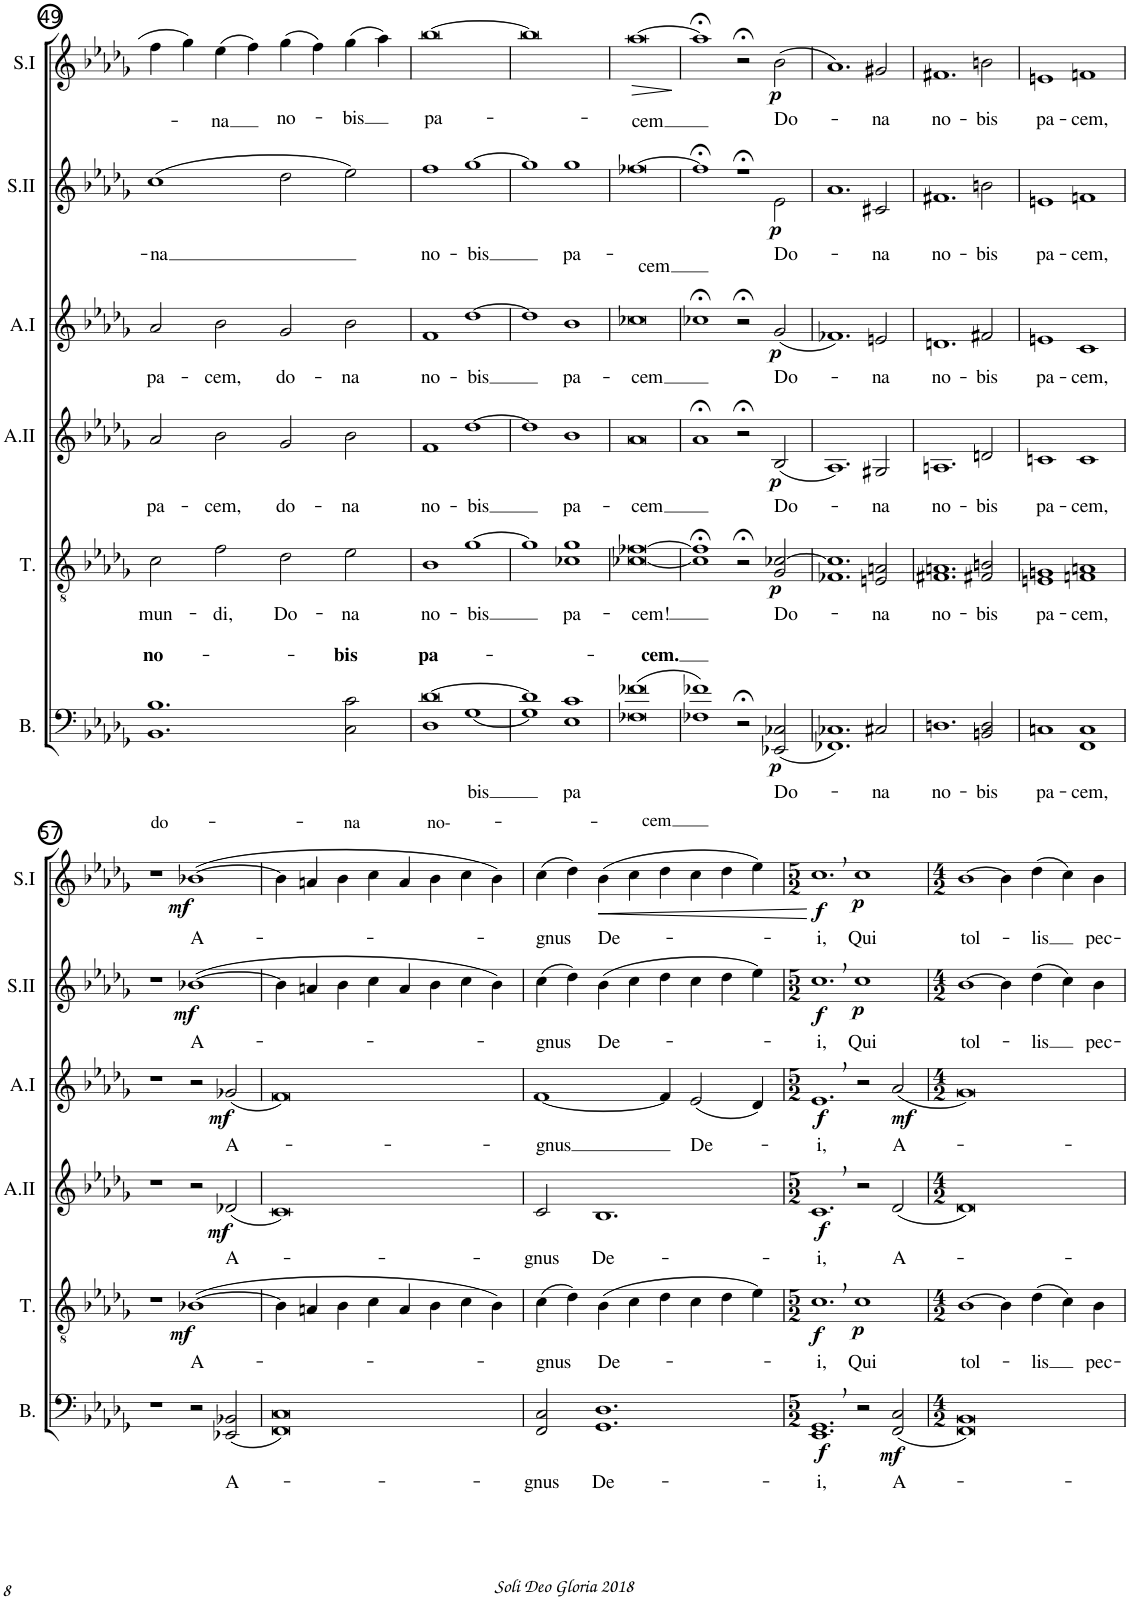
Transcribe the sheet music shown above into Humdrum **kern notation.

**kern	**text	**text	**dynam	**kern	**text	**dynam	**kern	**text	**dynam	**kern	**text	**dynam	**kern	**text	**dynam	**kern	**text	**dynam
*part6	*part6	*part6	*part6	*part5	*part5	*part5	*part4	*part4	*part4	*part3	*part3	*part3	*part2	*part2	*part2	*part1	*part1	*part1
*staff6	*staff6	*staff6	*staff6	*staff5	*staff5	*staff5	*staff4	*staff4	*staff4	*staff3	*staff3	*staff3	*staff2	*staff2	*staff2	*staff1	*staff1	*staff1
*I"Bass	*	*	*	*I"Tenor	*	*	*I"Alto II	*	*	*I"Alto I	*	*	*I"Soprano II	*	*	*I"Soprano I	*	*
*I'B.	*	*	*	*I'T.	*	*	*I'A.II	*	*	*I'A.I	*	*	*I'S.II	*	*	*I'S.I	*	*
!!LO:PB:g=z
*clefF4	*	*	*	*clefGv2	*	*	*clefG2	*	*	*clefG2	*	*	*clefG2	*	*	*clefG2	*	*
*k[b-e-a-d-g-]	*	*	*	*k[b-e-a-d-g-]	*	*	*k[b-e-a-d-g-]	*	*	*k[b-e-a-d-g-]	*	*	*k[b-e-a-d-g-]	*	*	*k[b-e-a-d-g-]	*	*
*M4/2	*	*	*	*M4/2	*	*	*M4/2	*	*	*M4/2	*	*	*M4/2	*	*	*M4/2	*	*
=49	=49	=49	=49	=49	=49	=49	=49	=49	=49	=49	=49	=49	=49	=49	=49	=49	=49	=49
!	!LO:LY:a	!LO:LY:b	!	!	!LO:LY:b	!	!	!LO:LY:b	!	!	!LO:LY:b	!	!	!LO:LY:b	!	!	!	!
1.BB- 1.B-	no-	do-	.	2c\	mun-	.	2a-/	pa-	.	2a-/	pa-	.	(1cc	na	.	4ff\	.	.
.	.	.	.	.	.	.	.	.	.	.	.	.	.	.	.	4gg-\	.	.
!	!	!	!	!	!LO:LY:b	!	!	!LO:LY:b	!	!	!LO:LY:b	!	!	!	!	!	!LO:LY:b	!
.	.	.	.	2f\	-di,	.	2b-\	-cem,	.	2b-\	-cem,	.	.	.	.	(4ee-\	-na	.
.	.	.	.	.	.	.	.	.	.	.	.	.	.	.	.	4ff\)	.	.
!	!	!	!	!	!LO:LY:b	!	!	!LO:LY:b	!	!	!LO:LY:b	!	!	!	!	!	!LO:LY:b	!
.	.	.	.	2d-\	Do-	.	2g-/	do-	.	2g-/	do-	.	2dd-\	.	.	(4gg-\	no-	.
.	.	.	.	.	.	.	.	.	.	.	.	.	.	.	.	4ff\)	.	.
!	!LO:LY:a	!LO:LY:b	!	!	!LO:LY:b	!	!	!LO:LY:b	!	!	!LO:LY:b	!	!	!	!	!	!LO:LY:b	!
2C\ 2c\	-bis	-na	.	2e-\	-na	.	2b-\	-na	.	2b-\	-na	.	2ee-\)	.	.	(4gg-\	-bis	.
.	.	.	.	.	.	.	.	.	.	.	.	.	.	.	.	4aa-\)	.	.
=50	=50	=50	=50	=50	=50	=50	=50	=50	=50	=50	=50	=50	=50	=50	=50	=50	=50	=50
!	!LO:LY:a	!LO:LY:b	!	!	!LO:LY:b	!	!	!LO:LY:b	!	!	!LO:LY:b	!	!	!LO:LY:b	!	!	!LO:LY:b	!
*^	*	*	*	*	*	*	*	*	*	*	*	*	*	*	*	*	*	*
[0d-	1D-	pa-	no--	.	1B-	no-	.	1f	no-	.	1f	no-	.	1ff	no-	.	[0bb-	pa-	.
!	!	!LO:LY:b	!	!	!	!LO:LY:b	!	!	!LO:LY:b	!	!	!LO:LY:b	!	!	!LO:LY:b	!	!	!	!
.	[1G-	bis	.	.	[1g-	-bis	.	[1dd-	-bis	.	[1dd-	-bis	.	[1gg-	-bis	.	.	.	.
=51	=51	=51	=51	=51	=51	=51	=51	=51	=51	=51	=51	=51	=51	=51	=51	=51	=51	=51	=51
1d-]	1G-]	.	.	.	1g-]	.	.	1dd-]	.	.	1dd-]	.	.	1gg-]	.	.	0bb-]	.	.
!	!	!LO:LY:b	!	!	!	!LO:LY:b	!	!	!LO:LY:b	!	!	!LO:LY:b	!	!	!LO:LY:b	!	!	!	!
1c	1E-	pa	.	.	1c-X 1g-	pa-	.	1b-	pa-	.	1b-	pa-	.	1gg-	pa-	.	.	.	.
=52	=52	=52	=52	=52	=52	=52	=52	=52	=52	=52	=52	=52	=52	=52	=52	=52	=52	=52	=52
!	!	!LO:LY:a	!LO:LY:b	!	!	!LO:LY:b	!	!	!LO:LY:b	!	!	!LO:LY:b	!	!	!LO:LY:b	!	!	!LO:LY:b	!LO:HP:b
*v	*v	*	*	*	*	*	*	*	*	*	*	*	*	*	*	*	*	*	*
(0F-X 0f-X	-cem.	cem	.	[0c-X [0f-X	-cem!	.	0a-	-cem	.	0cc-X	-cem	.	[0ff-X	-cem	.	[0aa-	-cem	>
.	.	.	.	.	.	.	.	.	.	.	.	.	.	.	.	.	.	]
=53	=53	=53	=53	=53	=53	=53	=53	=53	=53	=53	=53	=53	=53	=53	=53	=53	=53	=53
*	*	*	*	*	*	*	*	*	*	*	*	*	*^	*	*	*	*	*
1F-X 1f-X)	.	.	.	1c-];< 1f-];<	.	.	1a-;<	.	.	1cc-X;<	.	.	1ff-;<]	1.ryy	.	.	1aa-;<]	.	.
2r;<	.	.	.	2r;<	.	.	2r;<	.	.	2r;<	.	.	1r;<	.	.	.	2r;<	.	.
!	!LO:LY:b	!	!LO:DY:b	!	!LO:LY:b	!LO:DY:b	!	!LO:LY:b	!LO:DY:b	!	!LO:LY:b	!LO:DY:b	!	!	!LO:LY:b	!LO:DY:b	!	!LO:LY:b	!LO:DY:b
(2EE-X/ 2C-X/	Do-	.	p	2G-/ [2c-X/	Do-	p	(2B-/	Do-	p	(2g-/	Do-	p	.	2e-\	Do-	p	(2b-\	Do-	p
*	*	*	*	*	*	*	*	*	*	*	*	*	*v	*v	*	*	*	*	*
=54	=54	=54	=54	=54	=54	=54	=54	=54	=54	=54	=54	=54	=54	=54	=54	=54	=54	=54
1.FF-X 1.C-X)	.	.	.	1.F-X 1.c-]	.	.	1.A-)	.	.	1.f-X)	.	.	1.a-	.	.	1.a-)	.	.
!	!LO:LY:b	!	!	!	!LO:LY:b	!	!	!LO:LY:b	!	!	!LO:LY:b	!	!	!LO:LY:b	!	!	!LO:LY:b	!
2C#X/	-na	.	.	2En/ 2An/	-na	.	2G#X/	-na	.	2en/	-na	.	2c#X/	-na	.	2g#X/	-na	.
=55	=55	=55	=55	=55	=55	=55	=55	=55	=55	=55	=55	=55	=55	=55	=55	=55	=55	=55
!	!LO:LY:b	!	!	!	!LO:LY:b	!	!	!LO:LY:b	!	!	!LO:LY:b	!	!	!LO:LY:b	!	!	!LO:LY:b	!
1.Dn	no-	.	.	1.F#X 1.An	no-	.	1.An	no-	.	1.dn	no-	.	1.f#X	no-	.	1.f#X	no-	.
!	!LO:LY:b	!	!	!	!LO:LY:b	!	!	!LO:LY:b	!	!	!LO:LY:b	!	!	!LO:LY:b	!	!	!LO:LY:b	!
2BBn/ 2D/	-bis	.	.	2F#X/ 2Bn/	-bis	.	2dn/	-bis	.	2f#X/	-bis	.	2bn\	-bis	.	2bn\	-bis	.
=56	=56	=56	=56	=56	=56	=56	=56	=56	=56	=56	=56	=56	=56	=56	=56	=56	=56	=56
!	!LO:LY:b	!	!	!	!LO:LY:b	!	!	!LO:LY:b	!	!	!LO:LY:b	!	!	!LO:LY:b	!	!	!LO:LY:b	!
1Cn	pa-	.	.	1En 1Gn	pa-	.	1cn	pa-	.	1en	pa-	.	1en	pa-	.	1en	pa-	.
!	!LO:LY:b	!	!	!	!LO:LY:b	!	!	!LO:LY:b	!	!	!LO:LY:b	!	!	!LO:LY:b	!	!	!LO:LY:b	!
1FF 1C	-cem,	.	.	1Fn 1An	-cem,	.	1c	-cem,	.	1c	-cem,	.	1fn	-cem,	.	1fn	-cem,	.
!!LO:LB:g=z
=57	=57	=57	=57	=57	=57	=57	=57	=57	=57	=57	=57	=57	=57	=57	=57	=57	=57	=57
1r	.	.	.	1r	.	.	1r	.	.	1r	.	.	1r	.	.	1r	.	.
!	!	!	!	!	!LO:LY:b	!LO:DY:b	!	!	!	!	!	!	!	!LO:LY:b	!LO:DY:b	!	!LO:LY:b	!LO:DY:b
2r	.	.	.	([1B-X	A-	mf	2r	.	.	2r	.	.	([1b-X	A-	mf	([1b-X	A-	mf
!	!LO:LY:b	!	!	!	!	!	!	!LO:LY:b	!LO:DY:b	!	!LO:LY:b	!LO:DY:b	!	!	!	!	!	!
(2EE-X/ 2BB-X/	A-	.	.	.	.	.	(2d-X/	A-	mf	(2g-X/	A-	mf	.	.	.	.	.	.
=58	=58	=58	=58	=58	=58	=58	=58	=58	=58	=58	=58	=58	=58	=58	=58	=58	=58	=58
0FF 0C)	.	.	.	4B-\]	.	.	0c)	.	.	0f)	.	.	4b-\]	.	.	4b-\]	.	.
.	.	.	.	4An/	.	.	.	.	.	.	.	.	4an/	.	.	4an/	.	.
.	.	.	.	4B-\	.	.	.	.	.	.	.	.	4b-\	.	.	4b-\	.	.
.	.	.	.	4c\	.	.	.	.	.	.	.	.	4cc\	.	.	4cc\	.	.
.	.	.	.	4A/	.	.	.	.	.	.	.	.	4a/	.	.	4a/	.	.
.	.	.	.	4B-\	.	.	.	.	.	.	.	.	4b-\	.	.	4b-\	.	.
.	.	.	.	4c\	.	.	.	.	.	.	.	.	4cc\	.	.	4cc\	.	.
.	.	.	.	4B-\)	.	.	.	.	.	.	.	.	4b-\)	.	.	4b-\)	.	.
=59	=59	=59	=59	=59	=59	=59	=59	=59	=59	=59	=59	=59	=59	=59	=59	=59	=59	=59
!	!LO:LY:b	!	!	!	!LO:LY:b	!	!	!LO:LY:b	!	!	!LO:LY:b	!	!	!LO:LY:b	!	!	!LO:LY:b	!
2FF/ 2C/	-gnus	.	.	(4c\	-gnus	.	2c/	-gnus	.	[1f	-gnus	.	(4cc\	-gnus	.	(4cc\	-gnus	.
.	.	.	.	4d-\)	.	.	.	.	.	.	.	.	4dd-\)	.	.	4dd-\)	.	.
!	!LO:LY:b	!	!	!	!LO:LY:b	!	!	!LO:LY:b	!	!	!	!	!	!LO:LY:b	!	!	!LO:LY:b	!LO:HP:b
1.GG- 1.D-	De-	.	.	(4B-\	De-	.	1.B-	De-	.	.	.	.	(4b-\	De-	.	(4b-\	De-	<
.	.	.	.	4c\	.	.	.	.	.	.	.	.	4cc\	.	.	4cc\	.	.
.	.	.	.	4d-\	.	.	.	.	.	4f/]	.	.	4dd-\	.	.	4dd-\	.	.
!	!	!	!	!	!	!	!	!	!	!	!LO:LY:b	!	!	!	!	!	!	!
.	.	.	.	4c\	.	.	.	.	.	(2e-/	De-	.	4cc\	.	.	4cc\	.	.
.	.	.	.	4d-\	.	.	.	.	.	.	.	.	4dd-\	.	.	4dd-\	.	.
.	.	.	.	4e-\)	.	.	.	.	.	4d-/)	.	.	4ee-\)	.	.	4ee-\)	.	.
.	.	.	.	.	.	.	.	.	.	.	.	.	.	.	.	.	.	[
=60	=60	=60	=60	=60	=60	=60	=60	=60	=60	=60	=60	=60	=60	=60	=60	=60	=60	=60
*M5/2	*	*	*	*M5/2	*	*	*M5/2	*	*	*M5/2	*	*	*M5/2	*	*	*M5/2	*	*
!	!LO:LY:b	!	!LO:DY:b	!	!LO:LY:b	!LO:DY:b	!	!LO:LY:b	!LO:DY:b	!	!LO:LY:b	!LO:DY:b	!	!LO:LY:b	!LO:DY:b	!	!LO:LY:b	!LO:DY:b
1.EE-, 1.GG-,	-i,	.	f	1.c,	-i,	f	1.c,	-i,	f	1.e-,	-i,	f	1.cc,	-i,	f	1.cc,	-i,	f
!	!	!	!	!	!LO:LY:b	!LO:DY:b	!	!	!	!	!	!	!	!LO:LY:b	!LO:DY:b	!	!LO:LY:b	!LO:DY:b
2r	.	.	.	1c	Qui	p	2r	.	.	2r	.	.	1cc	Qui	p	1cc	Qui	p
!	!LO:LY:b	!	!LO:DY:b	!	!	!	!	!LO:LY:b	!	!	!LO:LY:b	!LO:DY:b	!	!	!	!	!	!
(2FF/ 2C/	A-	.	mf	.	.	.	(2d-/	A-	.	(2a-/	A-	mf	.	.	.	.	.	.
=61	=61	=61	=61	=61	=61	=61	=61	=61	=61	=61	=61	=61	=61	=61	=61	=61	=61	=61
*M4/2	*	*	*	*M4/2	*	*	*M4/2	*	*	*M4/2	*	*	*M4/2	*	*	*M4/2	*	*
!	!	!	!	!	!LO:LY:b	!	!	!	!	!	!	!	!	!LO:LY:b	!	!	!LO:LY:b	!
0FF 0BB-)	.	.	.	[1B-	tol-	.	0d-)	.	.	0g-)	.	.	[1b-	tol-	.	[1b-	tol-	.
.	.	.	.	4B-\]	.	.	.	.	.	.	.	.	4b-\]	.	.	4b-\]	.	.
!	!	!	!	!	!LO:LY:b	!	!	!	!	!	!	!	!	!LO:LY:b	!	!	!LO:LY:b	!
.	.	.	.	(4d-\	-lis	.	.	.	.	.	.	.	(4dd-\	-lis	.	(4dd-\	-lis	.
.	.	.	.	4c\)	.	.	.	.	.	.	.	.	4cc\)	.	.	4cc\)	.	.
!	!	!	!	!	!LO:LY:b	!	!	!	!	!	!	!	!	!LO:LY:b	!	!	!LO:LY:b	!
.	.	.	.	4B-\	pec-	.	.	.	.	.	.	.	4b-\	pec-	.	4b-\	pec-	.
=	=	=	=	=	=	=	=	=	=	=	=	=	=	=	=	=	=	=
*-	*-	*-	*-	*-	*-	*-	*-	*-	*-	*-	*-	*-	*-	*-	*-	*-	*-	*-
